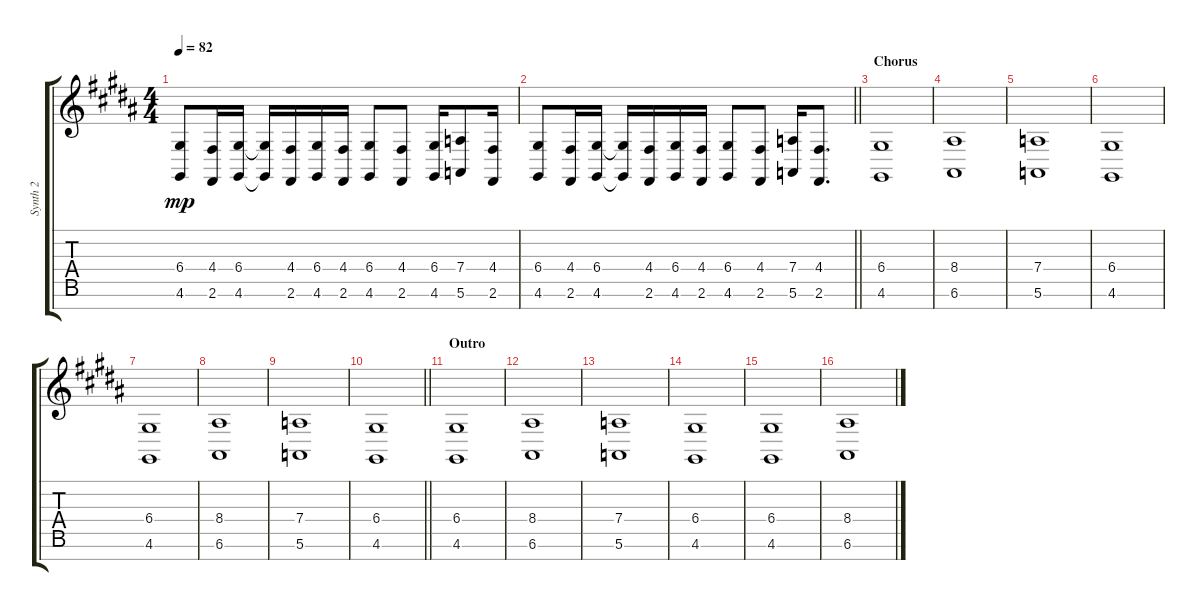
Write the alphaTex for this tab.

\track ("Synth 2" "Synth 2") {instrument lead1square}
\staff {score tabs}
\tuning (E4 B3 G3 D3 A2 E2 B1) {hide}
\ts (4 4)
\tempo 82
\clef g2
\ks b
(6.4 4.6).8{dy mp} (4.4 2.6).16 (6.4 4.6).16 (6.4{t} 4.6{t}).16 (4.4 2.6).16 (6.4 4.6).16 (4.4 2.6).16 (6.4 4.6).8 (4.4 2.6).8 (6.4 4.6).16 (7.4 5.6).8 (4.4 2.6).16 |
\barLineRight lightlight
(6.4 4.6).8 (4.4 2.6).16 (6.4 4.6).16 (6.4{t} 4.6{t}).16 (4.4 2.6).16 (6.4 4.6).16 (4.4 2.6).16 (6.4 4.6).8 (4.4 2.6).8 (7.4 5.6).16 (4.4 2.6).8{d} |
\section ("" "Chorus")
(6.4 4.6).1 |
(8.4 6.6).1 |
(7.4 5.6).1 |
(6.4 4.6).1 |
(6.4 4.6).1 |
(8.4 6.6).1 |
(7.4 5.6).1 |
\barLineRight lightlight
(6.4 4.6).1 |
\section ("" "Outro")
(6.4 4.6).1 |
(8.4 6.6).1 |
(7.4 5.6).1 |
(6.4 4.6).1 |
(6.4 4.6).1 |
(8.4 6.6).1
